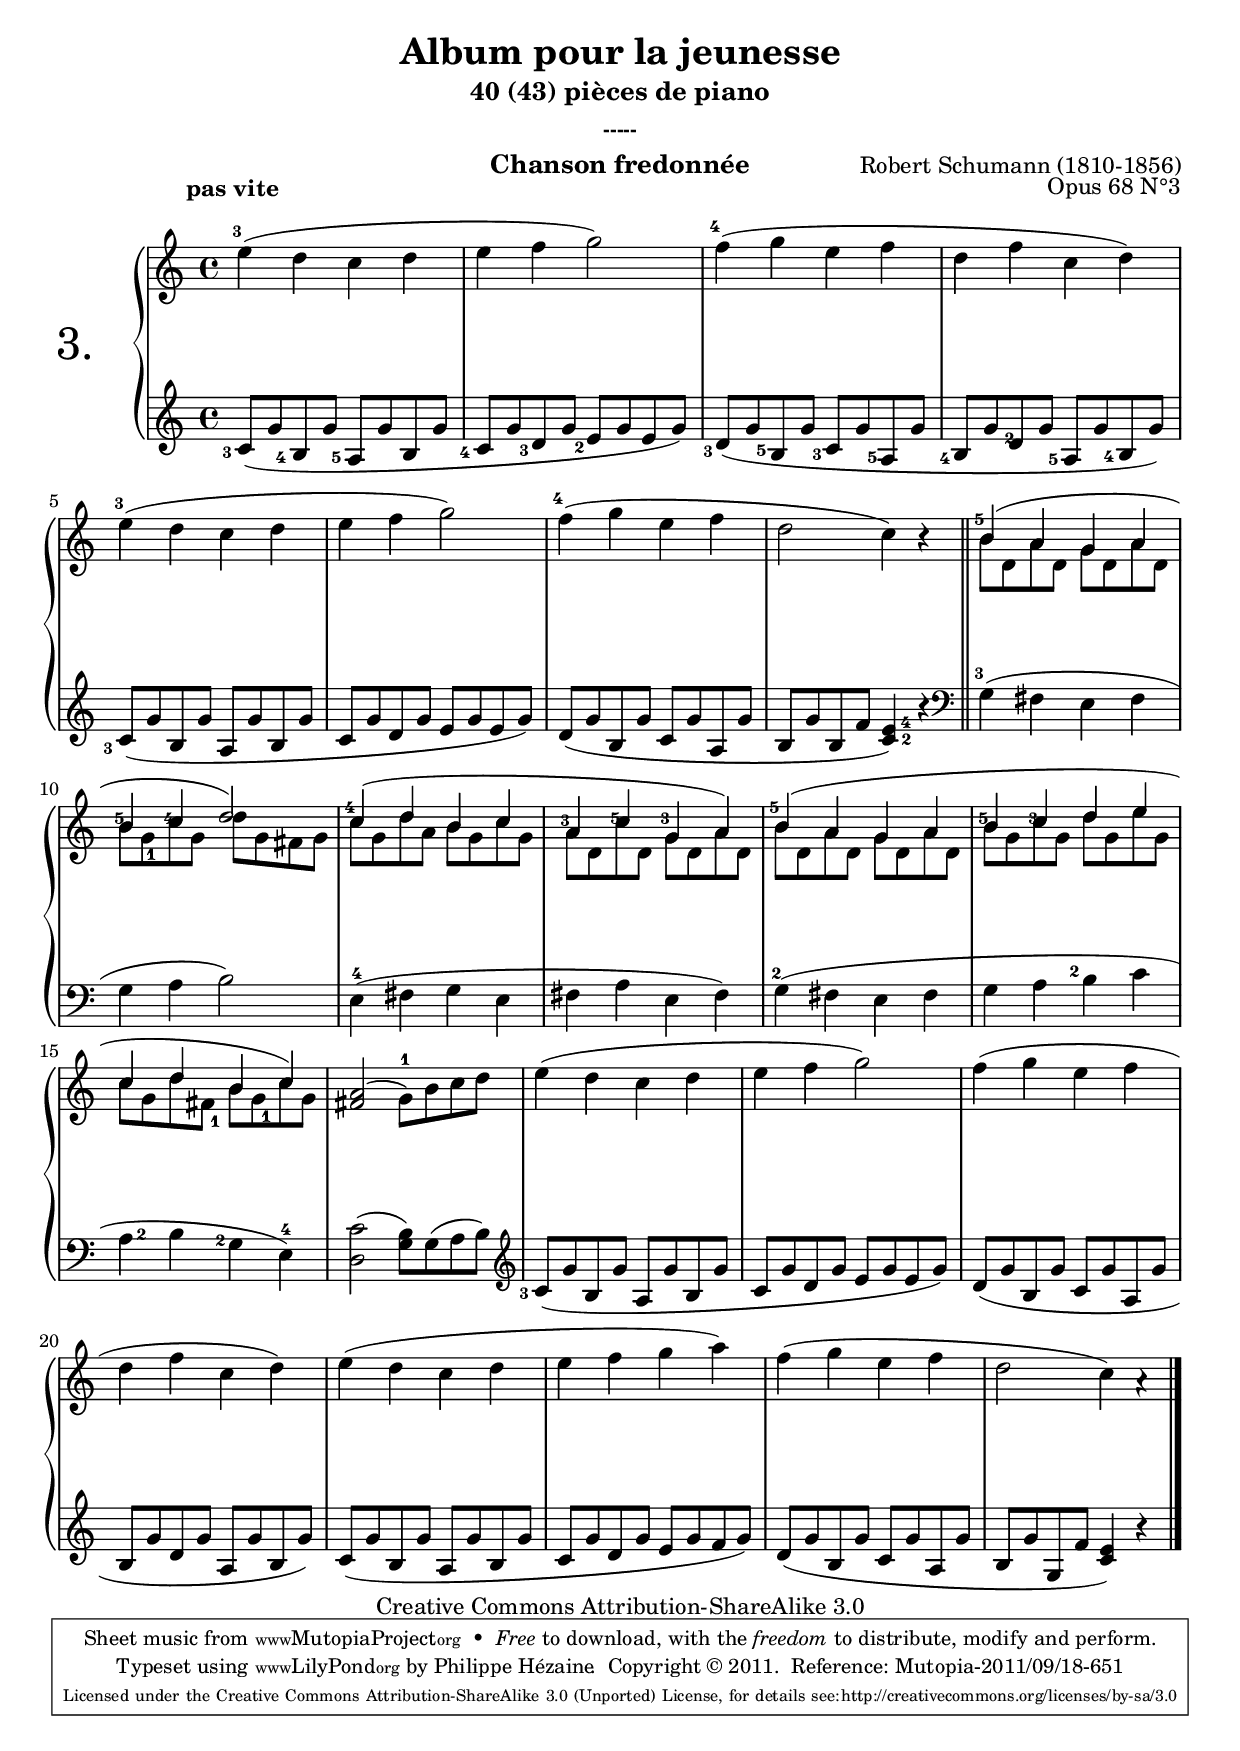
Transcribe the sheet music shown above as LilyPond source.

\version "2.12.3"

 \paper{ between-system-padding = #0
	ragged-bottom=##f
	ragged-last-bottom=##f	
	#(define page-breaking ly:minimal-breaking)
	}

 \header {
	title = "Album pour la jeunesse"
	subtitle = "40 (43) pièces de piano"
	subsubtitle = "-----"
	composer = "Robert Schumann (1810-1856)"
	opus = "Opus 68 N°3"
	instrument = "Chanson fredonnée"
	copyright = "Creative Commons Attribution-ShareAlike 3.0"
     
       % These are headers used by the Mutopia Project
       % http://www.mutopiaproject.org/
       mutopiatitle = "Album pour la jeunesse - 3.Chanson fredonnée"
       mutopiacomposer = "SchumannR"
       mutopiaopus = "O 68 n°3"
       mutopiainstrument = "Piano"
       date = "1848"
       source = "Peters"
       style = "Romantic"
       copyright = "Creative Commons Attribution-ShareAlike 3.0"
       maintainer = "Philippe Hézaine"
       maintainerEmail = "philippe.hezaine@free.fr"
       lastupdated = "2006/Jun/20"



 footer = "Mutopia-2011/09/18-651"
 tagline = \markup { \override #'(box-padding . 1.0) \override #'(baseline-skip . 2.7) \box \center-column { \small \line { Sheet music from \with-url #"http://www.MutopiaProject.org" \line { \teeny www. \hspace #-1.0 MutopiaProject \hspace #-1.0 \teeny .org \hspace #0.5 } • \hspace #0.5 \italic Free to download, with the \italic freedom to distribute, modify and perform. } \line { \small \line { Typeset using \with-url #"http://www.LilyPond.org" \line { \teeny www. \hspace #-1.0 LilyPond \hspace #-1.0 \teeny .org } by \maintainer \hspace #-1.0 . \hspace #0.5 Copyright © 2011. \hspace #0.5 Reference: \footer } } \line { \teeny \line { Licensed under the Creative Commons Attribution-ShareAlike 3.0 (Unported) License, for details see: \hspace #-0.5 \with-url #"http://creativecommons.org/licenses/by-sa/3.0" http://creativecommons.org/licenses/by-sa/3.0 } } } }
     }


upper = \relative c'' {
       \clef treble
       \key c \major
       \time 4/4
	\override TextScript #'extra-offset = #'(-5 . 2)
	\once \override Fingering #'extra-offset = #'(-0.7 . 0)
        e4^3^\markup { \bold "pas vite" }( d c d |
	e f g2) |
	\once \override Fingering #'extra-offset = #'(-0.7 . 0)
	f4^4( g e f |
	d f c d) |
	\once \override Fingering #'extra-offset = #'(-0.7 . 0)
	e^3( d c d |
	 e f g2) |
	\once \override Fingering #'extra-offset = #'(-0.7 . 0)
	f4^4( g e f |
	d2 c4) r |
	\bar"||"
	\voiceOne
	<<
	{
	\once \override Fingering #'extra-offset = #'(-0.7 . -1.2)
	b4^5( a g a |
	\once \override Fingering #'extra-offset = #'(-0.7 . -2.2)
	b^5
	\once \override Fingering #'extra-offset = #'(-0.7 . -2.2)
	c^4 d2) |
	\once \override Fingering #'extra-offset = #'(-0.7 . -1.2)
	c4^4( d b c |
	\once \override Fingering #'extra-offset = #'(-0.7 . -2.4)
	a^3
	\once \override Fingering #'extra-offset = #'(-0.7 . -2.2)
	c^5 
	\once \override Fingering #'extra-offset = #'(-0.7 . -2.2)
	g^3 a) |
	\once \override Fingering #'extra-offset = #'(-0.7 . -1.2)
	b^5( a g a |
	\once \override Fingering #'extra-offset = #'(-0.7 . -2.2)
	b^5 
	\once \override Fingering #'extra-offset = #'(-0.7 . -2.2)
	c^3 d e |
	c d b c) | }
	\context Voice="1" { \voiceTwo
	b8 d, a' d, g d a' d, |
	b'
	\once \override Fingering #'extra-offset = #'(0.3 . 2.2)
	g_1 c g d' g, fis g |
	c g d' a b g c g |
	a d, c' d, g d a' d, |
	b' d, a' d, g d a' d, |
	b' g c g d' g, e' g, |
	c g d' 
	\once \override Fingering #'extra-offset = #'(0.7 . 2)
	fis,_1 b 
	\once \override Fingering #'extra-offset = #'(0.8 . 2.2)
	g_1 c g|
	\oneVoice
	}
	>>

	<a fis>2( \stemDown 
	\once \override Fingering #'extra-offset = #'(0 . -0.3)
	g8^1) b c d |
	e4( d c d |
	e f g2) |
	f4( g e f |
	d f c d) |
	e( d c d |
	e f g a) |
	f( g e f |
	d2 c4) a\rest |
     }


lower = \relative c' {
       \clef treble
       \key c \major
       \time 4/4

	\once \override Fingering #'extra-offset = #'(-1.7 . 2.2)
	c8_3( g' 
	\once \override Fingering #'extra-offset = #'(-1.8 . 2.2)
	b,_4 g' 
	\once \override Fingering #'extra-offset = #'(-1.8 . 2.2)
	a,_5 g' b, g' |
	\once \override Fingering #'extra-offset = #'(-1.8 . 2.2)
	c,_4 g' 
	\once \override Fingering #'extra-offset = #'(-1.4 . 2)	
	d_3 g 
	\once \override Fingering #'extra-offset = #'(-1.4 . 1.8)	
	e_2 g e g) |
	\once \override Fingering #'extra-offset = #'(-1.4 . 1.3)
	d_3( g 
	\once \override Fingering #'extra-offset = #'(-1.6 . 2.2)	
	b,_5 g' 
	\once \override Fingering #'extra-offset = #'(-1.5 . 2.2)
	c,_3 g' 
	\once \override Fingering #'extra-offset = #'(-1.5 . 2.2)
	a,_5 g' |
	\once \override Fingering #'extra-offset = #'(-1.6 . 2.2)
	b,_4 g' 
	\once \override Fingering #'extra-offset = #'(-0.6 . 2.2)
	d_2 g 
	\once \override Fingering #'extra-offset = #'(-1.7 . 2)
	a,_5 g' 
	\once \override Fingering #'extra-offset = #'(-1.7 . 2)
	b,_4 g') |
	\once \override Fingering #'extra-offset = #'(-1.7 . 1.7)
	c,_3( g' b, g' a, g' b, g' |
	c, g' d g e g e g) |
	d( g b, g' c, g' a, g' |
	b, g' b, f' 
	\once \override Fingering #'extra-offset = #'(1.7 . -6)
	<c^2 e^4>4) r \bar"||"
	\clef bass
	\once \override Fingering #'extra-offset = #'(-0.7 . 0)
	g4^3( fis e fis |
	g a b2) |
	e,4^4( fis g e |
	fis a e fis) |
	\once \override Fingering #'extra-offset = #'(-0.5 . -0.4)
	g^2( fis e fis |
	g a 
	\once \override Fingering #'extra-offset = #'(-1.5 . -2.3)
	b^2 c |
	\once \override Fingering #'extra-offset = #'(1.5 . -1.9)
	a^2 b 
	\once \override Fingering #'extra-offset = #'(-1.5 . -2)
	g^2 
	\once \override Fingering #'extra-offset = #'(0 . -0.2)
	e^4) |
	<d c'>2( <g b>8) g( a b) |
	\clef treble
	\once \override Fingering #'extra-offset = #'(-1.7 . 2.2)
	c8_3( g' b, g' a, g' b, g' |
	c, g' d g e g e g) |
	d( g b, g' c, g' a, g' |
	b, g' d g a, g' b, g') |
	c,( g' b, g' a, g' b, g' |
	c, g' d g e g f g) |
	d( g b, g' c, g' a, g' |
	b, g' g, f' <c e>4) b'\rest 
	\bar "|."
     }


dynamics = {
       s8\p s8 s4 s2 s1*23
     }

pedal = {
     }


\score {
	\new PianoStaff = "PianoStaff_pf" <<
	  \set PianoStaff.instrumentName = \markup{ \fontsize #6 {"3. "} \hspace #1.0 }
	  \new Staff = "Staff_pfUpper" \upper
	  \new Dynamics = "Dynamics_pf" \dynamics
	  \new Staff = "Staff_pfLower" << \lower >>
%	  \new Dynamics = "pedal" \pedal
  >>

  \layout {      % define Dynamics context
    \context {
      \type "Engraver_group"
      \name Dynamics
      \alias Voice
      \consists "Output_property_engraver"
%      \consists "Piano_pedal_engraver"
      \consists "Script_engraver"
      \consists "New_dynamic_engraver"
      \consists "Dynamic_align_engraver"
      \consists "Text_engraver"
      \consists "Skip_event_swallow_translator"
      \consists "Axis_group_engraver"
      pedalSustainStrings = #'("Ped." "*Ped." "*")
      pedalUnaCordaStrings = #'("una corda" "" "tre corde")
      \override DynamicLineSpanner #'Y-offset = #0
      \override TextScript #'font-size = #2
      \override TextScript #'font-shape = #'italic
      \override VerticalAxisGroup #'minimum-Y-extent = #'(-1 . 1)
    }
    % modify PianoStaff context to accept Dynamics context
    \context {
      \PianoStaff
      \accepts Dynamics
     }
   }
 }

\score {
	\unfoldRepeats
	\new PianoStaff = "PianoStaff_pf" <<
	\new Staff = "Staff_pfUpper" << \upper \dynamics \pedal >>
	\new Staff = "Staff_pfLower" << \lower \dynamics \pedal >>
	>>

  \midi {
  \context {
	tempoWholesPerMinute = #(ly:make-moment 70 4)
	   }
	 }
       }



